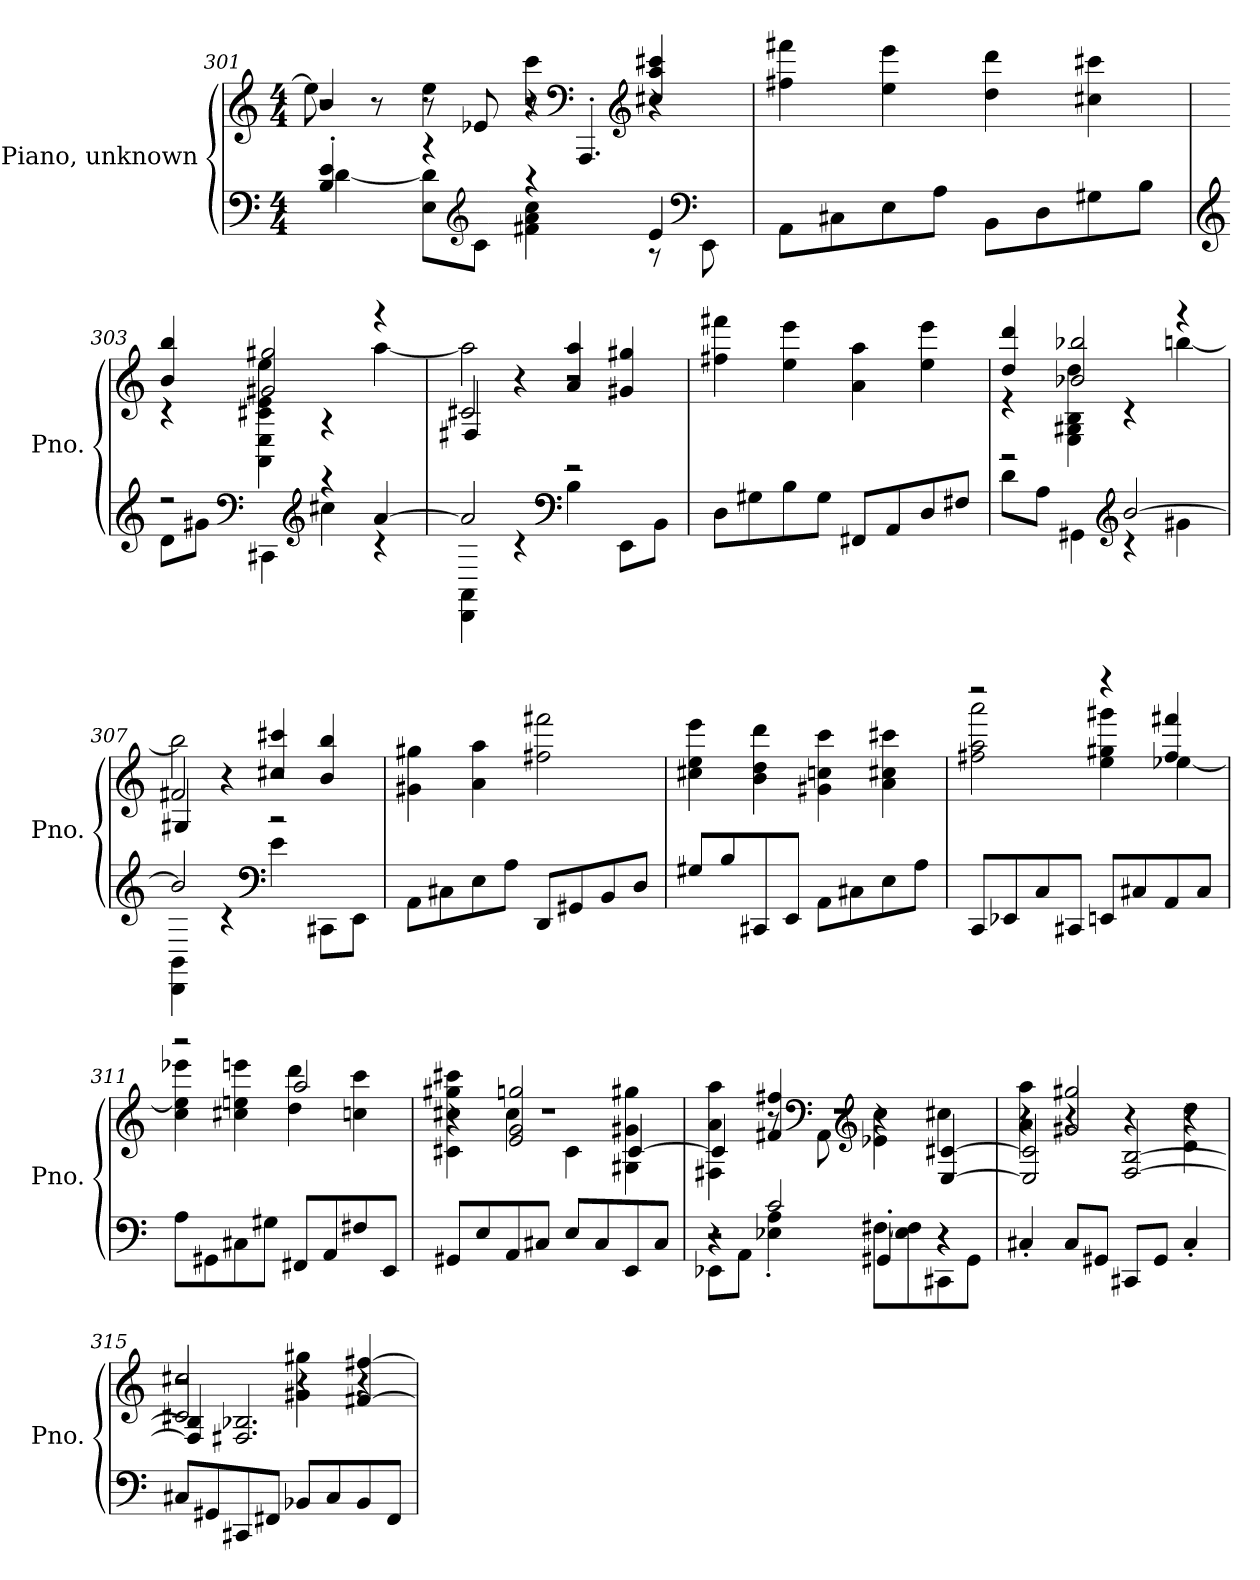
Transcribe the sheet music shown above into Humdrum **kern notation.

**kern	**kern
*part1	*part1
*staff2	*staff1
*I"Piano, unknown	*
*I'Pno.	*
!!LO:LB:g=z
*clefF4	*clefG2
*k[]	*k[]
*M4/4	*M4/4
=301	=301
*^	*^
*	*	*	*^
4B/' 4e/'	[4d\	4b/	8ee\]	2r
.	.	.	8r	.
4r	8E\ 8d\]L	8r	4ee\	.
*clefG2	*	*	*	*
.	8c\J	8e-X/	.	.
4r	4f#X\ 4a\ 4cc\	4r	4ccc\	8r
*	*	*clefF4	*	*
.	.	.	.	4.AAA'/
*	*	*clefG2	*	*
4e/	8r	4cc#X/ 4aa/ 4ccc#X/	4r	.
*clefF4	*	*	*	*
.	8EE\	.	.	.
*v	*v	*	*	*
*	*v	*v	*v
=302	=302
8AA\L	4ff#X\ 4fff#X\
8C#X\	.
8E\	4ee\ 4eee\
8A\J	.
8BB\L	4dd\ 4ddd\
8D\	.
8G#X\	4cc#X\ 4ccc#X\
8B\J	.
=303	=303
*clefG2	*
*^	*^
2r	8d\L	4b/ 4bb/	4r
.	8g#X\J	.	.
*clefF4	*	*	*
.	4CC#X\	2g#X/ 2gg#X/	4AA\ 4E\ 4c#X\ 4e\ 4ee\
*clefG2	*	*	*
4r	4cc#X\	.	4r
[4a/	4r	4r	[4aa\
!!LO:PB:g=z
=304	=304	=304	=304
*	*	*	*^
2a/]	4DD\ 4AA\	2c#X/	2aa\]	4F#X/
.	4r	.	.	4r
*clefF4	*	*	*	*
2r	4B\	4a/ 4aa/	2r	2r
.	8EE\L	4g#X/ 4gg#X/	.	.
.	8BB\J	.	.	.
*v	*v	*	*	*
*	*v	*v	*v
=305	=305
8D\L	4ff#X\ 4fff#X\
8G#X\	.
8B\	4ee\ 4eee\
8G#\J	.
8FF#X/L	4a\ 4aa\
8AA/	.
8D/	4ee\ 4eee\
8F#X/J	.
=306	=306
*^	*^
2r	8d\L	4dd/ 4ddd/	4r
.	8A\J	.	.
.	4GG#X\	2b-X/ 2bb-X/	4E\ 4G#X\ 4B\ 4dd\
*clefG2	*	*	*
[2b/	4r	.	4r
.	4g#X\	4r	[4bbn\
=307	=307	=307	=307
*	*	*	*^
2b/]	4DD\ 4BB\	2f#X/	2bb\]	4G#X/
.	4r	.	.	4r
*clefF4	*	*	*	*
2r	4e\	4cc#X/ 4ccc#X/	2r	2r
.	8CC#X\L	4b/ 4bb/	.	.
.	8EE\J	.	.	.
*v	*v	*	*	*
*	*v	*v	*v
!!LO:LB:g=z
=308	=308
8AA\L	4g#X\ 4gg#X\
8C#X\	.
8E\	4a\ 4aa\
8A\J	.
8DD/L	2ff#X\ 2fff#X\
8GG#X/	.
8BB/	.
8D/J	.
=309	=309
8G#X/L	4cc#X\ 4ee\ 4eee\
8B/	.
8CC#X/	4b\ 4dd\ 4ddd\
8EE/J	.
8AA\L	4g#X\ 4ccn\ 4ccc\
8C#X\	.
8E\	4a\ 4cc#X\ 4ccc#X\
8A\J	.
=310	=310
*	*^
8CC/L	2r	2ff#X\ 2aa\ 2aaa\
8EE-X/	.	.
8C/	.	.
8CC#X/J	.	.
8EEn/L	4r	4ee\ 4gg#X\ 4ggg#X\
8C#X/	.	.
8AA/	4ff#/ 4fff#X/	[4ee-X\
8C#/J	.	.
!!LO:LB:g=z	!!
=311	=311	=311
8A\L	2r	4cc\ 4ee-\] 4eee-X\
8GG#X\	.	.
8C#X\	.	4cc#X\ 4een\ 4eeen\
8G#X\J	.	.
8FF#X/L	2aa/	4dd\ 4ddd\
8AA/	.	.
8F#X/	.	4ccn\ 4ccc\
8EE/J	.	.
=312	=312	=312
*	*	*^
8GG#X/L	1r	4c#X\ 4cc#X\ 4gg#X\ 4ccc#X\	4r
8E/	.	.	.
8AA/	.	4cc#\	2e/ 2g/ 2ggn/
8C#X/J	.	.	.
8E/L	.	4c#\	.
8C#/	.	.	.
8EE/	.	4G#X\ 4g#X\ 4gg#X\	[4c#/
8C#/J	.	.	.
=313	=313	=313	=313
*^	*	*	*
*	*^	*	*	*
4r	8EE-X\L	2r	1r	4F#X\ 4a\ 4aa\	4c#/]
.	8AA\J	.	.	.	.
2c/	4E-X\' 4A\'	.	.	8r	4f#X/ 4ff#X/
*	*	*	*clefF4	*	*
.	.	.	.	8AA\	.
*	*	*	*clefG2	*	*
.	[8F#X\L	4GG#X'/	.	4e-X\ 4cc\	4r
.	8E-\ 8F#\]	.	.	.	.
4r	8CC#X\	4r	.	4cc#X\	[4E/ [4c#X/
.	8GG#\J	.	.	.	.
*v	*v	*v	*	*	*
!!LO:LB:g=z	!!	!!
=314	=314	=314	=314
4C#X'/	4r	4a\ 4aa\	2E/] 2c#/]
8C#/L	2g#X/ 2gg#X/	4r	.
8GG#X/J	.	.	.
8CC#X/L	.	4r	[2F/ [2B/
8GG#/J	.	.	.
4C#'/	4r	4d\ 4dd\	.
=315	=315	=315	=315
8C#X/L	2c#X/ 2cc#X/	2r	4F/] 4B/]
8GG#X/	.	.	.
8CC#X/	.	.	2.F#X/ 2.B-X/
8FF#X/J	.	.	.
8BB-X/L	4r	4g#X\ 4gg#X\	.
8C#/	.	.	.
8BB-/	[4f#X/ [4ff#X/	4r	.
8FF#/J	.	.	.
*	*v	*v	*v
=	=
*-	*-
